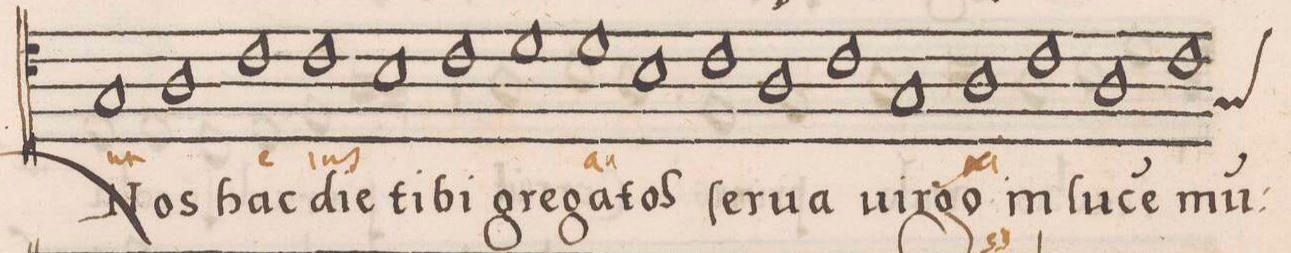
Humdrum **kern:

**kern	**text	**text
*I"TENOR	*	*
*clefC4	*	*
*k[]	*	*
*met(c)	*	*
*M2/1	*	*
1G	Nos	ut
1A	hac	.
=68	=68	=68
1c	di-	e-
1c	-e	-ius
=69	=69	=69
1B	ti-	.
1c	-bi	.
=70	=70	=70
1d	gre-	.
1d	-ga-	au-
=71	=71	=71
1B	-tos	.
1c	ſer-	.
=72	=72	=72
1A	-ua	.
1c	uir-	.
=73	=73	=73
1G	-go	.
1A	in	-xi-
=74	=74	=74
1c	lu-	.
1A	-ce(m)	.
=75	=75	=75
*custos:G	*	*
1c	mu(n)-	.
*-	*-	*-
